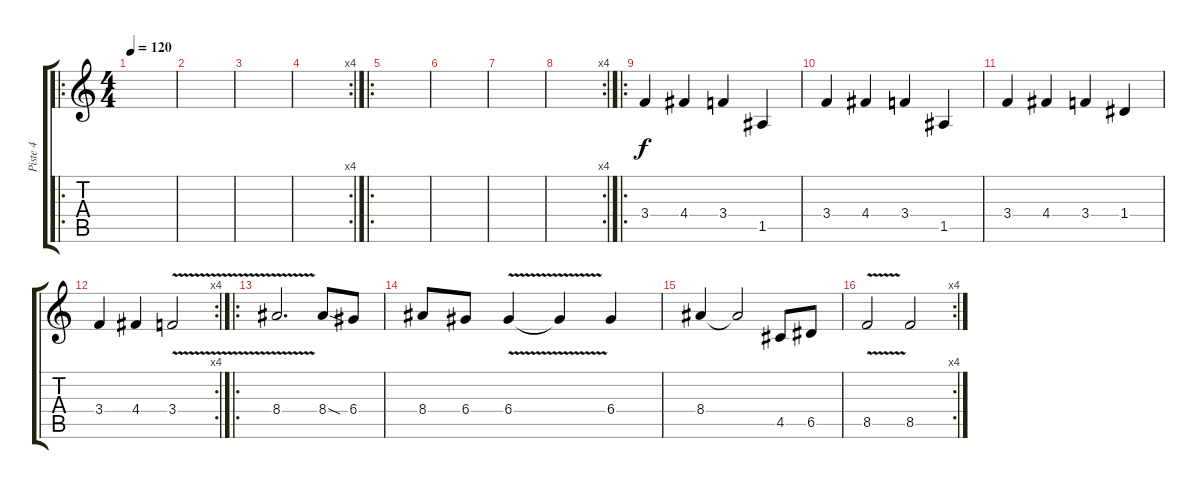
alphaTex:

\track ("Piste 4" "Piste 4") {instrument overdrivenguitar}
\staff {score tabs}
\tuning (E4 B3 G3 D3 A2 E2) {hide}
\ro
\ts (4 4)
\tempo 120
\clef g2
\ks c
|
|
|
\rc 4
|
\ro
|
|
|
\rc 4
|
\ro
3.4.4 4.4.4 3.4.4 1.5.4 |
3.4.4 4.4.4 3.4.4 1.5.4 |
3.4.4 4.4.4 3.4.4 1.4.4 |
\rc 4
3.4.4 4.4.4 3.4{v}.2 |
\ro
8.4{v}.2{d} 8.4{sod}.8 6.4.8 |
8.4.8 6.4.8 6.4{v}.4 6.4{t}.4 6.4.4 |
8.4.4 8.4{t}.2 4.5.8 6.5.8 |
\rc 4
8.5{v}.2 8.5.2
